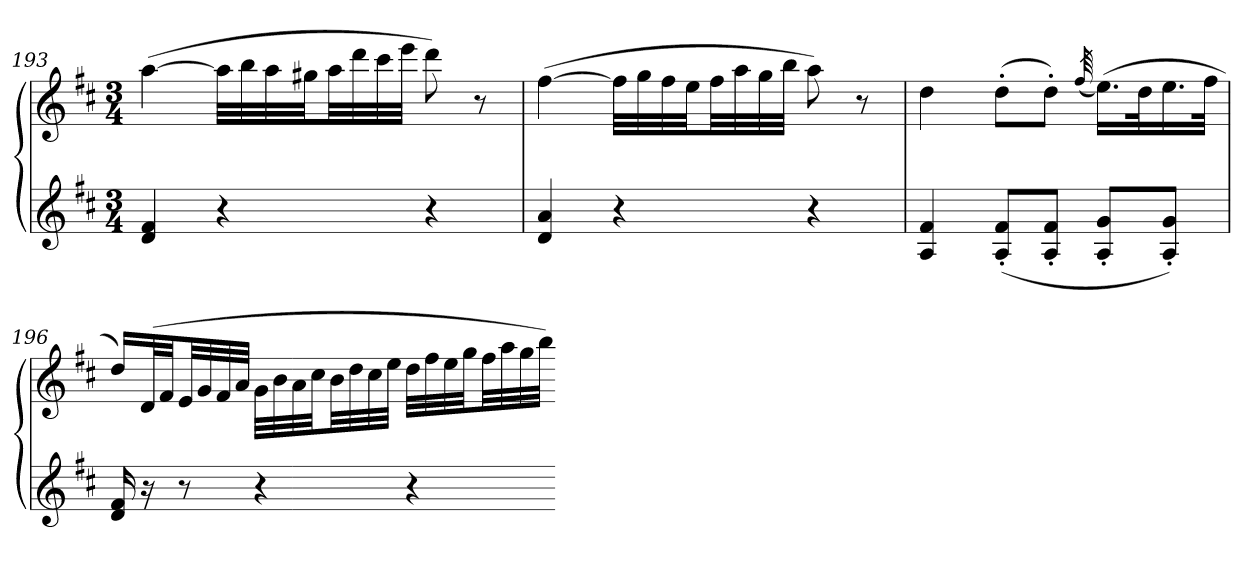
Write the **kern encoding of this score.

**kern	**kern
*part1	*part1
*staff2	*staff1
*clefG2	*clefG2
*k[f#c#]	*k[f#c#]
*M3/4	*M3/4
=193	=193
4d 4f#	([4aa
4r	32aaLLL]
.	32bb
.	32aa
.	32gg#XJJ
.	32aaLL
.	32ddd
.	32ccc#
.	32eeeJJJ
4r	8ddd)
.	8r
=194	=194
4d 4a	([4ff#
4r	32ff#LLL]
.	32gg
.	32ff#
.	32eeJJ
.	32ff#LL
.	32aa
.	32gg
.	32bbJJJ
4r	8aa)
.	8r
=195	=195
4A 4f#	4dd
(8A' 8f#'L	(8dd'L
8A' 8f#'J	8dd'J)
.	(64qff#
8A' 8g'L	(16.eeLL)
.	32ddK
8A' 8g'J)	16.ee
.	32ff#JJk
=196	=196
16d 16f#	16ddLL)
16r	(32dL
.	32f#JJ
8r	32eLL
.	32g
.	32f#
.	32aJJJ
4r	32gLLL
.	32b
.	32a
.	32cc#JJ
.	32bLL
.	32dd
.	32cc#
.	32eeJJJ
4r	32ddLLL
.	32ff#
.	32ee
.	32ggJJ
.	32ff#LL
.	32aa
.	32gg
.	32bbJJJ)
=-	=-
*-	*-
